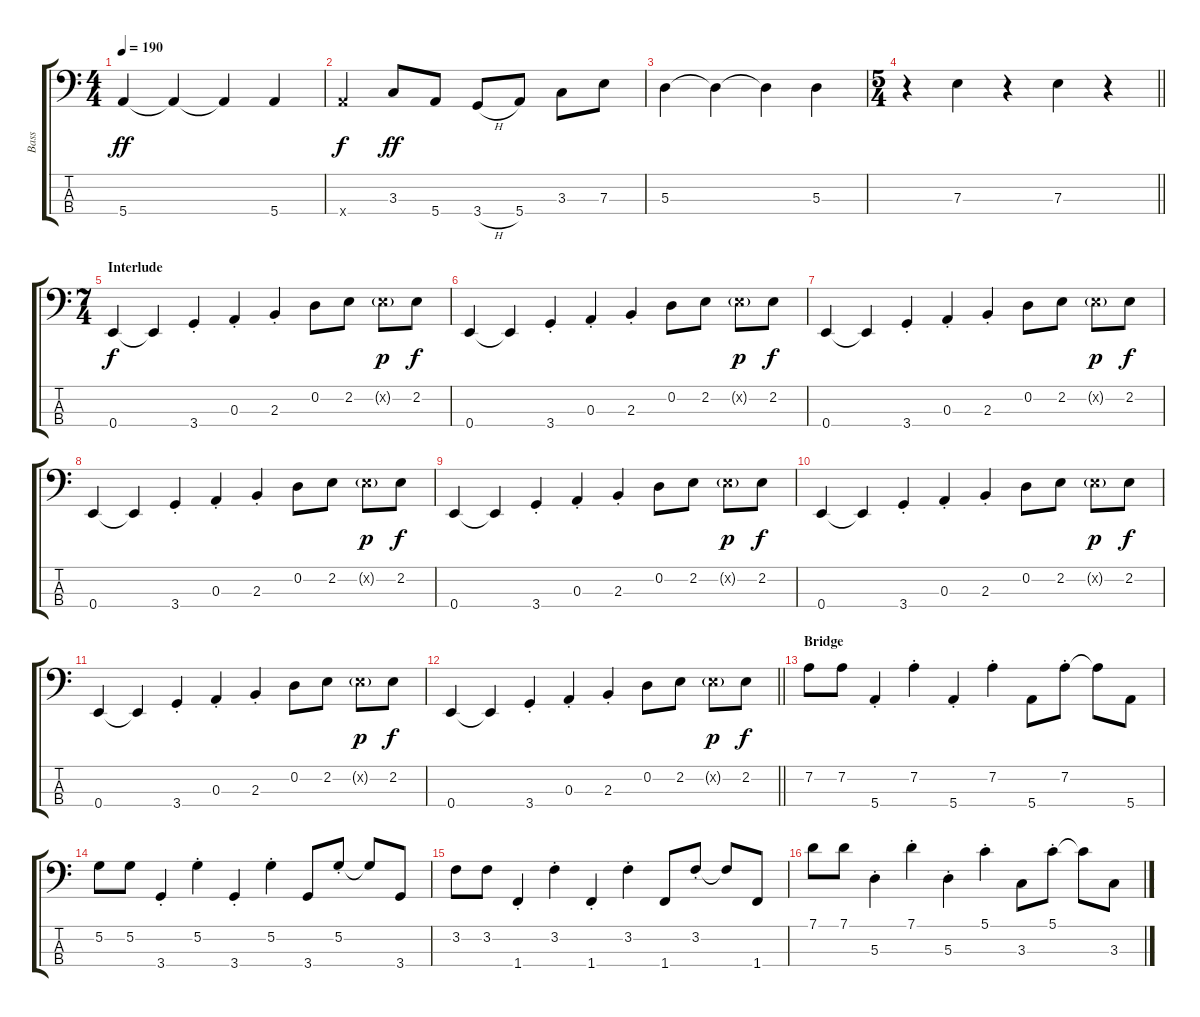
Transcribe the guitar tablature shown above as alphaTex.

\track ("Bass" "Bass") {instrument electricbassfinger}
\staff {score tabs}
\tuning (G2 D2 A1 E1) {hide}
\ts (4 4)
\tempo 190
\clef f4
\ks c
5.4.4{dy ff} 5.4{t}.4 5.4{t}.4 5.4.4 |
5.4{x}.4{dy f} 3.3.8{dy ff} 5.4.8 3.4{h}.8 5.4.8 3.3.8 7.3.8 |
5.3.4 5.3{t}.4 5.3{t}.4 5.3.4 |
\ts (5 4)
\barLineRight lightlight
r.4 7.3.4 r.4 7.3.4 r.4 |
\ts (7 4)
\section ("" "Interlude")
0.4.4{dy f} 0.4{t}.4 3.4{st}.4 0.3{st}.4 2.3{st}.4 0.2.8 2.2.8 2.2{g x}.8{dy p} 2.2.8{dy f} |
0.4.4 0.4{t}.4 3.4{st}.4 0.3{st}.4 2.3{st}.4 0.2.8 2.2.8 2.2{g x}.8{dy p} 2.2.8{dy f} |
0.4.4 0.4{t}.4 3.4{st}.4 0.3{st}.4 2.3{st}.4 0.2.8 2.2.8 2.2{g x}.8{dy p} 2.2.8{dy f} |
0.4.4 0.4{t}.4 3.4{st}.4 0.3{st}.4 2.3{st}.4 0.2.8 2.2.8 2.2{g x}.8{dy p} 2.2.8{dy f} |
0.4.4 0.4{t}.4 3.4{st}.4 0.3{st}.4 2.3{st}.4 0.2.8 2.2.8 2.2{g x}.8{dy p} 2.2.8{dy f} |
0.4.4 0.4{t}.4 3.4{st}.4 0.3{st}.4 2.3{st}.4 0.2.8 2.2.8 2.2{g x}.8{dy p} 2.2.8{dy f} |
0.4.4 0.4{t}.4 3.4{st}.4 0.3{st}.4 2.3{st}.4 0.2.8 2.2.8 2.2{g x}.8{dy p} 2.2.8{dy f} |
\barLineRight lightlight
0.4.4 0.4{t}.4 3.4{st}.4 0.3{st}.4 2.3{st}.4 0.2.8 2.2.8 2.2{g x}.8{dy p} 2.2.8{dy f} |
\section ("" "Bridge")
7.2.8 7.2.8 5.4{st}.4 7.2{st}.4 5.4{st}.4 7.2{st}.4 5.4.8 7.2{st}.8 7.2{t}.8 5.4.8 |
5.2.8 5.2.8 3.4{st}.4 5.2{st}.4 3.4{st}.4 5.2{st}.4 3.4.8 5.2{st}.8 5.2{t}.8 3.4.8 |
3.2.8 3.2.8 1.4{st}.4 3.2{st}.4 1.4{st}.4 3.2{st}.4 1.4.8 3.2{st}.8 3.2{t}.8 1.4.8 |
7.1.8 7.1.8 5.3{st}.4 7.1{st}.4 5.3{st}.4 5.1{st}.4 3.3.8 5.1{st}.8 5.1{t}.8 3.3.8
